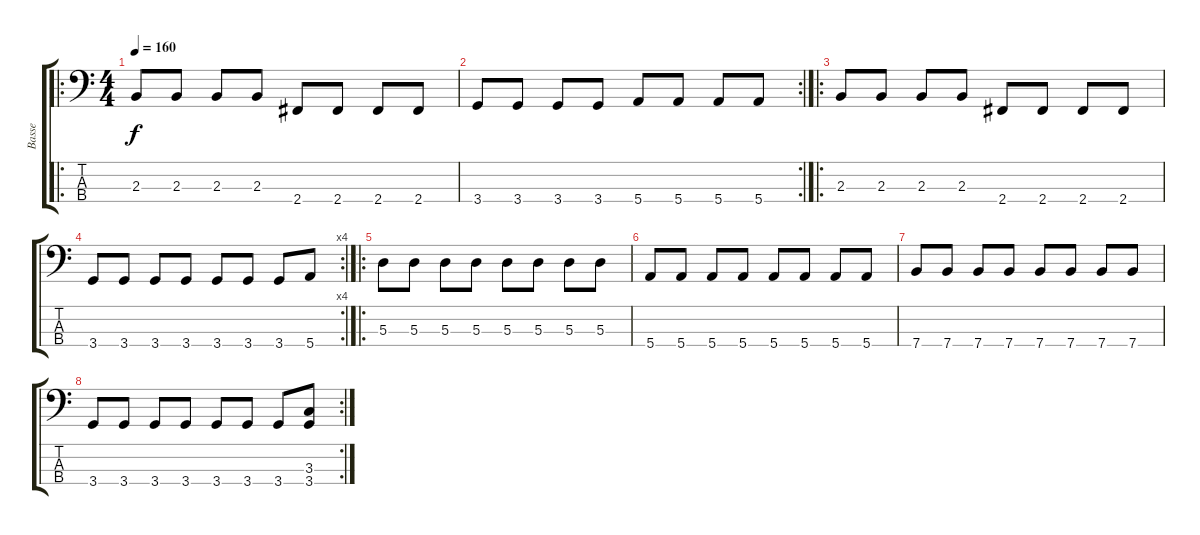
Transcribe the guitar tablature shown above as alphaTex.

\track ("Basse" "Basse") {instrument electricbasspick}
\staff {score tabs}
\tuning (G2 D2 A1 E1) {hide}
\ro
\ts (4 4)
\tempo 160
\clef f4
\ks c
2.3.8{dy f} 2.3.8 2.3.8 2.3.8 2.4.8 2.4.8 2.4.8 2.4.8 |
\rc 2
3.4.8 3.4.8 3.4.8 3.4.8 5.4.8 5.4.8 5.4.8 5.4.8 |
\ro
2.3.8 2.3.8 2.3.8 2.3.8 2.4.8 2.4.8 2.4.8 2.4.8 |
\rc 4
3.4.8 3.4.8 3.4.8 3.4.8 3.4.8 3.4.8 3.4.8 5.4.8 |
\ro
5.3.8 5.3.8 5.3.8 5.3.8 5.3.8 5.3.8 5.3.8 5.3.8 |
5.4.8 5.4.8 5.4.8 5.4.8 5.4.8 5.4.8 5.4.8 5.4.8 |
7.4.8 7.4.8 7.4.8 7.4.8 7.4.8 7.4.8 7.4.8 7.4.8 |
\rc 2
3.4.8 3.4.8 3.4.8 3.4.8 3.4.8 3.4.8 3.4.8 (3.3 3.4).8
